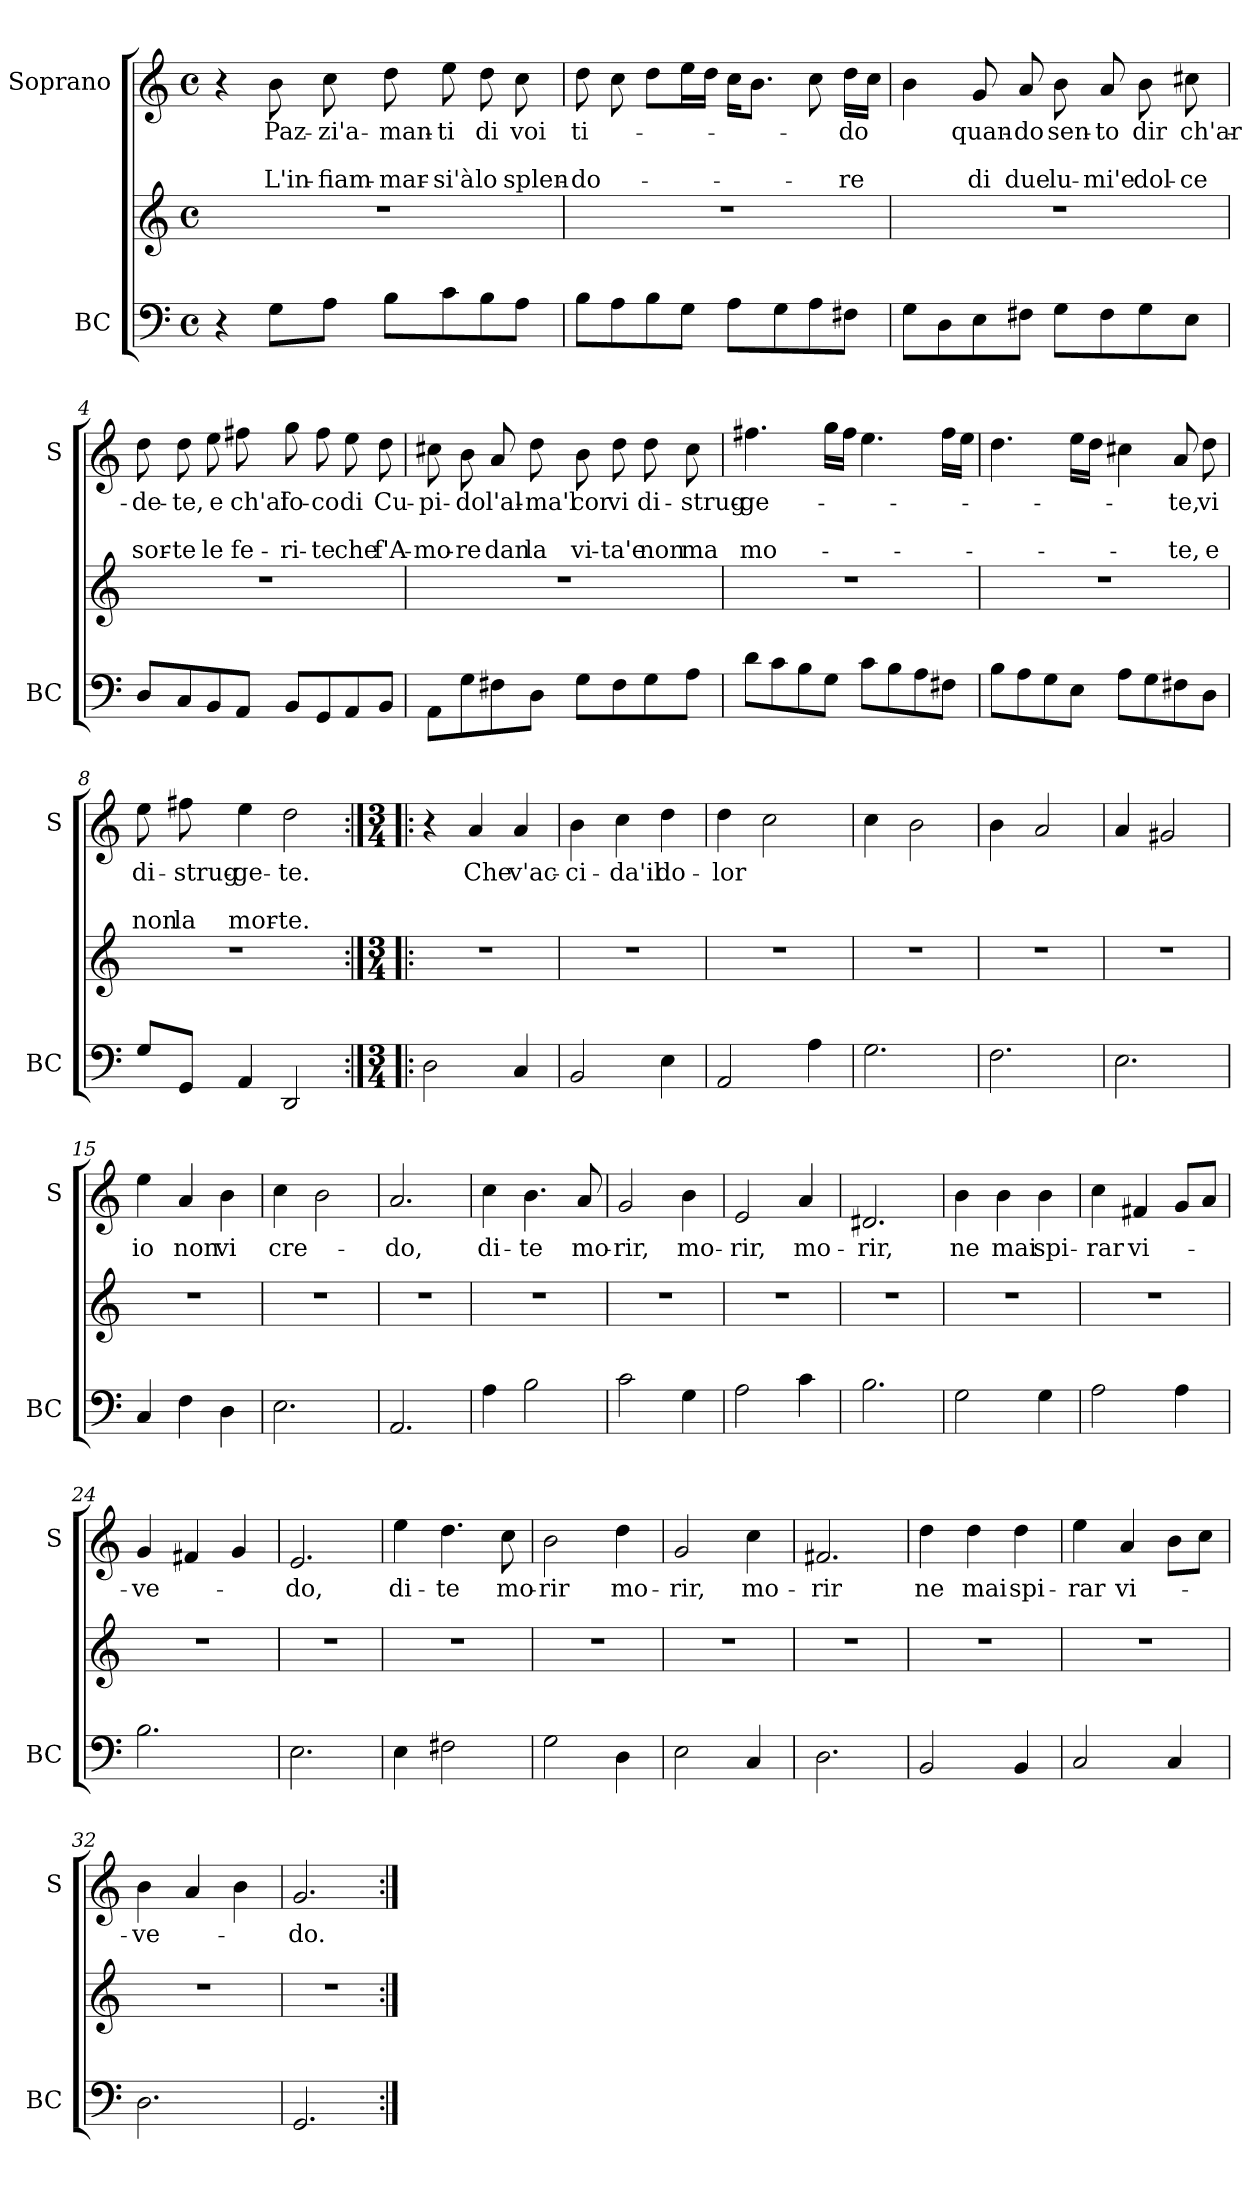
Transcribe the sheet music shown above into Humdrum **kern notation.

**kern	**kern	**kern	**text	**text	**text
*part2	*part2	*part1	*part1	*part1	*part1
*staff3	*staff2	*staff1	*staff1	*staff1	*staff1
*I"BC	*	*I"Soprano	*	*	*
*I'BC	*	*I'S	*	*	*
*clefF4	*clefG2	*clefG2	*	*	*
*k[]	*k[]	*k[]	*	*	*
*C:	*C:	*C:	*	*	*
*M4/4	*M4/4	*M4/4	*	*	*
*met(c)	*met(c)	*met(c)	*	*	*
=1	=1	=1	=1	=1	=1
4r	1r	4r	.	.	.
!	!	!	!LO:LY:b	!	!LO:LY:b
8G\L	.	8b\	Paz-	.	L'in-
!	!	!	!LO:LY:b	!	!LO:LY:b
8A\J	.	8cc\	-zi'a-	.	-fiam-
!	!	!	!LO:LY:b	!	!LO:LY:b
8B\L	.	8dd\	-man-	.	-mar-
!	!	!	!LO:LY:b	!	!LO:LY:b
8c\	.	8ee\	-ti	.	-si'à
!	!	!	!LO:LY:b	!	!LO:LY:b
8B\	.	8dd\	di	.	lo
!	!	!	!LO:LY:b	!	!LO:LY:b
8A\J	.	8cc\	voi	.	splen-
=2	=2	=2	=2	=2	=2
!	!	!	!LO:LY:b	!	!LO:LY:b
8B\L	1r	8dd\	ti-	.	-do-
8A\	.	8cc\	.	.	.
8B\	.	8dd\L	.	.	.
8G\J	.	16ee\L	.	.	.
.	.	16dd\JJ	.	.	.
8A\L	.	16cc\KL	.	.	.
.	.	8.b\J	.	.	.
8G\	.	.	.	.	.
8A\	.	8cc\	.	.	.
!	!	!	!LO:LY:b	!	!LO:LY:b
8F#X\J	.	16dd\LL	-do	.	-re
.	.	16cc\JJ	.	.	.
=3	=3	=3	=3	=3	=3
8G\L	1r	4b\	.	.	.
8D\	.	.	.	.	.
!	!	!	!LO:LY:b	!	!LO:LY:b
8E\	.	8g/	quan-	.	di
!	!	!	!LO:LY:b	!	!LO:LY:b
8F#X\J	.	8a/	-do	.	due
!	!	!	!LO:LY:b	!	!LO:LY:b
8G\L	.	8b\	sen-	.	lu-
!	!	!	!LO:LY:b	!	!LO:LY:b
8F#\	.	8a/	-to	.	-mi'e
!	!	!	!LO:LY:b	!	!LO:LY:b
8G\	.	8b\	dir	.	dol-
!	!	!	!LO:LY:b	!	!LO:LY:b
8E\J	.	8cc#X\	ch'ar-	.	-ce
!!LO:LB:g=z
=4	=4	=4	=4	=4	=4
!	!	!	!LO:LY:b	!	!LO:LY:b
8D/L	1r	8dd\	-de-	.	sor-
!	!	!	!LO:LY:b	!	!LO:LY:b
8C/	.	8dd\	-te,	.	-te
!	!	!	!LO:LY:b	!	!LO:LY:b
8BB/	.	8ee\	e	.	le
!	!	!	!LO:LY:b	!	!LO:LY:b
8AA/J	.	8ff#X\	ch'al	.	fe-
!	!	!	!LO:LY:b	!	!LO:LY:b
8BB/L	.	8gg\	fo-	.	-ri-
!	!	!	!LO:LY:b	!	!LO:LY:b
8GG/	.	8ff#\	-co	.	-te
!	!	!	!LO:LY:b	!	!LO:LY:b
8AA/	.	8ee\	di	.	che
!	!	!	!LO:LY:b	!	!LO:LY:b
8BB/J	.	8dd\	Cu-	.	f'A-
=5	=5	=5	=5	=5	=5
!	!	!	!LO:LY:b	!	!LO:LY:b
8AA\L	1r	8cc#X\	-pi-	.	-mo-
!	!	!	!LO:LY:b	!	!LO:LY:b
8G\	.	8b\	-do	.	-re
!	!	!	!LO:LY:b	!	!LO:LY:b
8F#X\	.	8a/	l'al-	.	dan
!	!	!	!LO:LY:b	!	!LO:LY:b
8D\J	.	8dd\	-ma'l	.	la
!	!	!	!LO:LY:b	!	!LO:LY:b
8G\L	.	8b\	cor	.	vi-
!	!	!	!LO:LY:b	!	!LO:LY:b
8F#\	.	8dd\	vi	.	-ta'e
!	!	!	!LO:LY:b	!	!LO:LY:b
8G\	.	8dd\	di-	.	non
!	!	!	!LO:LY:b	!	!LO:LY:b
8A\J	.	8cc#\	-strug-	.	ma
=6	=6	=6	=6	=6	=6
!	!	!	!LO:LY:b	!	!LO:LY:b
8d\L	1r	4.ff#X\	-ge-	.	mo-
8c\	.	.	.	.	.
8B\	.	.	.	.	.
8G\J	.	16gg\LL	.	.	.
.	.	16ff#\JJ	.	.	.
8c\L	.	4.ee\	.	.	.
8B\	.	.	.	.	.
8A\	.	.	.	.	.
8F#X\J	.	16ff#\LL	.	.	.
.	.	16ee\JJ	.	.	.
!!LO:LB:g=z
=7	=7	=7	=7	=7	=7
8B\L	1r	4.dd\	.	.	.
8A\	.	.	.	.	.
8G\	.	.	.	.	.
8E\J	.	16ee\LL	.	.	.
.	.	16dd\JJ	.	.	.
8A\L	.	4cc#X\	.	.	.
8G\	.	.	.	.	.
!	!	!	!LO:LY:b	!	!LO:LY:b
8F#X\	.	8a/	-te,	.	-te,
!	!	!	!LO:LY:b	!	!LO:LY:b
8D\J	.	8dd\	vi	.	e
=8	=8	=8	=8	=8	=8
!	!	!	!LO:LY:b	!	!LO:LY:b
8G/L	1r	8ee\	di-	.	non
!	!	!	!LO:LY:b	!	!LO:LY:b
8GG/J	.	8ff#X\	-strug-	.	la
!	!	!	!LO:LY:b	!	!LO:LY:b
4AA/	.	4ee\	-ge-	.	mor-
!	!	!	!LO:LY:b	!	!LO:LY:b
2DD/	.	2dd\	-te.	.	-te.
=9:|!|:	=9:|!|:	=9:|!|:	=9:|!|:	=9:|!|:	=9:|!|:
*M3/4	*M3/4	*M3/4	*	*	*
2D\	2.r	4r	.	.	.
!	!	!	!LO:LY:b	!	!
.	.	4a/	Che	.	.
!	!	!	!LO:LY:b	!	!
4C/	.	4a/	v'ac-	.	.
=10	=10	=10	=10	=10	=10
!	!	!	!LO:LY:b	!	!
2BB/	2.r	4b\	-ci-	.	.
!	!	!	!LO:LY:b	!	!
.	.	4cc\	-da'il	.	.
!	!	!	!LO:LY:b	!	!
4E\	.	4dd\	do-	.	.
!!LO:PB:g=z
=11	=11	=11	=11	=11	=11
!	!	!	!LO:LY:b	!	!
2AA/	2.r	4dd\	-lor	.	.
.	.	2cc\	.	.	.
4A\	.	.	.	.	.
=12	=12	=12	=12	=12	=12
2.G\	2.r	4cc\	.	.	.
.	.	2b\	.	.	.
=13	=13	=13	=13	=13	=13
2.F\	2.r	4b\	.	.	.
.	.	2a/	.	.	.
=14	=14	=14	=14	=14	=14
2.E\	2.r	4a/	.	.	.
.	.	2g#X/	.	.	.
=15	=15	=15	=15	=15	=15
!	!	!	!LO:LY:b	!	!
4C/	2.r	4ee\	io	.	.
!	!	!	!LO:LY:b	!	!
4F\	.	4a/	non	.	.
!	!	!	!LO:LY:b	!	!
4D\	.	4b\	vi	.	.
=16	=16	=16	=16	=16	=16
!	!	!	!LO:LY:b	!	!
2.E\	2.r	4cc\	cre-	.	.
.	.	2b\	.	.	.
!!LO:LB:g=z
=17	=17	=17	=17	=17	=17
!	!	!	!LO:LY:b	!	!
2.AA/	2.r	2.a/	-do,	.	.
=18	=18	=18	=18	=18	=18
!	!	!	!LO:LY:b	!	!
4A\	2.r	4cc\	di-	.	.
!	!	!	!LO:LY:b	!	!
2B\	.	4.b\	-te	.	.
!	!	!	!LO:LY:b	!	!
.	.	8a/	mo-	.	.
=19	=19	=19	=19	=19	=19
!	!	!	!LO:LY:b	!	!
2c\	2.r	2g/	-rir,	.	.
!	!	!	!LO:LY:b	!	!
4G\	.	4b\	mo-	.	.
=20	=20	=20	=20	=20	=20
!	!	!	!LO:LY:b	!	!
2A\	2.r	2e/	-rir,	.	.
!	!	!	!LO:LY:b	!	!
4c\	.	4a/	mo-	.	.
=21	=21	=21	=21	=21	=21
!	!	!	!LO:LY:b	!	!
2.B\	2.r	2.d#X/	-rir,	.	.
=22	=22	=22	=22	=22	=22
!	!	!	!LO:LY:b	!	!
2G\	2.r	4b\	ne	.	.
!	!	!	!LO:LY:b	!	!
.	.	4b\	mai	.	.
!	!	!	!LO:LY:b	!	!
4G\	.	4b\	spi-	.	.
!!LO:LB:g=z
=23	=23	=23	=23	=23	=23
!	!	!	!LO:LY:b	!	!
2A\	2.r	4cc\	-rar	.	.
!	!	!	!LO:LY:b	!	!
.	.	4f#X/	vi-	.	.
4A\	.	8g/L	.	.	.
.	.	8a/J	.	.	.
=24	=24	=24	=24	=24	=24
!	!	!	!LO:LY:b	!	!
2.B\	2.r	4g/	-ve-	.	.
.	.	4f#X/	.	.	.
.	.	4g/	.	.	.
=25	=25	=25	=25	=25	=25
!	!	!	!LO:LY:b	!	!
2.E\	2.r	2.e/	-do,	.	.
=26	=26	=26	=26	=26	=26
!	!	!	!LO:LY:b	!	!
4E\	2.r	4ee\	di-	.	.
!	!	!	!LO:LY:b	!	!
2F#X\	.	4.dd\	-te	.	.
!	!	!	!LO:LY:b	!	!
.	.	8cc\	mo-	.	.
=27	=27	=27	=27	=27	=27
!	!	!	!LO:LY:b	!	!
2G\	2.r	2b\	-rir	.	.
!	!	!	!LO:LY:b	!	!
4D\	.	4dd\	mo-	.	.
!!LO:LB:g=z
=28	=28	=28	=28	=28	=28
!	!	!	!LO:LY:b	!	!
2E\	2.r	2g/	-rir,	.	.
!	!	!	!LO:LY:b	!	!
4C/	.	4cc\	mo-	.	.
=29	=29	=29	=29	=29	=29
!	!	!	!LO:LY:b	!	!
2.D\	2.r	2.f#X/	-rir	.	.
=30	=30	=30	=30	=30	=30
!	!	!	!LO:LY:b	!	!
2BB/	2.r	4dd\	ne	.	.
!	!	!	!LO:LY:b	!	!
.	.	4dd\	mai	.	.
!	!	!	!LO:LY:b	!	!
4BB/	.	4dd\	spi-	.	.
=31	=31	=31	=31	=31	=31
!	!	!	!LO:LY:b	!	!
2C/	2.r	4ee\	-rar	.	.
!	!	!	!LO:LY:b	!	!
.	.	4a/	vi-	.	.
4C/	.	8b\L	.	.	.
.	.	8cc\J	.	.	.
=32	=32	=32	=32	=32	=32
!	!	!	!LO:LY:b	!	!
2.D\	2.r	4b\	-ve-	.	.
.	.	4a/	.	.	.
.	.	4b\	.	.	.
=33	=33	=33	=33	=33	=33
!	!	!	!LO:LY:b	!	!
2.GG/	2.r	2.g/	-do.	.	.
=:|!	=:|!	=:|!	=:|!	=:|!	=:|!
*-	*-	*-	*-	*-	*-
